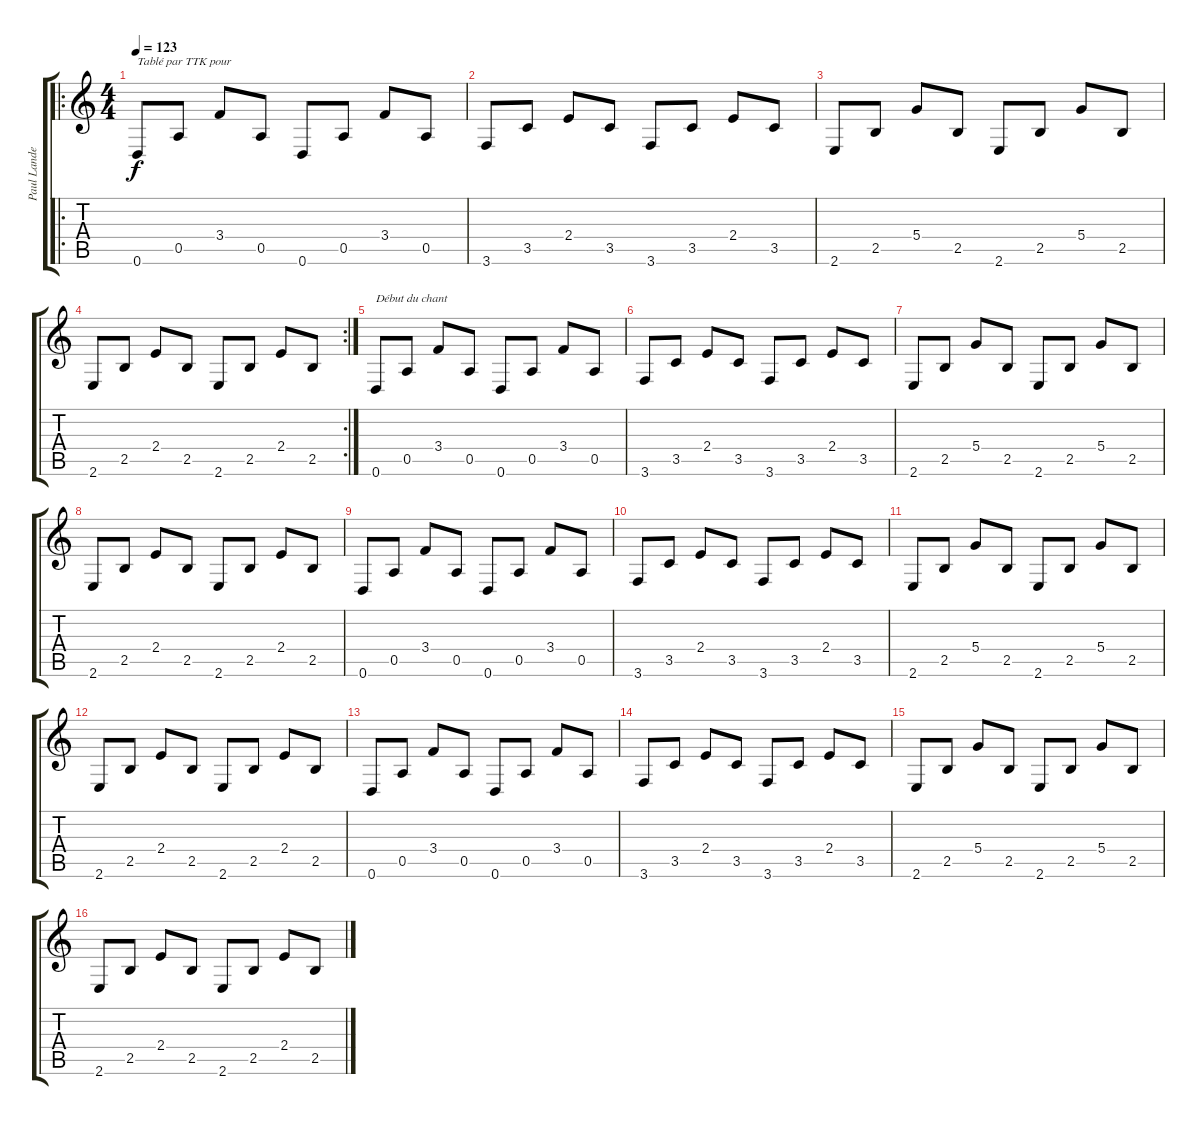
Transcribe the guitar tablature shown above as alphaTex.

\track ("Paul Landers" "Paul Lande") {instrument electricguitarjazz}
\staff {score tabs}
\tuning (E4 B3 G3 D3 A2 D2) {hide}
\ro
\ts (4 4)
\tempo 123
\clef g2
\ks c
0.6.8{txt "Tablé par TTK pour" dy f instrument electricguitarjazz} 0.5.8 3.4.8 0.5.8 0.6.8 0.5.8 3.4.8 0.5.8 |
3.6.8 3.5.8 2.4.8 3.5.8 3.6.8 3.5.8 2.4.8 3.5.8 |
2.6.8 2.5.8 5.4.8 2.5.8 2.6.8 2.5.8 5.4.8 2.5.8 |
\rc 2
2.6.8 2.5.8 2.4.8 2.5.8 2.6.8 2.5.8 2.4.8 2.5.8 |
0.6.8{txt "Début du chant"} 0.5.8 3.4.8 0.5.8 0.6.8 0.5.8 3.4.8 0.5.8 |
3.6.8 3.5.8 2.4.8 3.5.8 3.6.8 3.5.8 2.4.8 3.5.8 |
2.6.8 2.5.8 5.4.8 2.5.8 2.6.8 2.5.8 5.4.8 2.5.8 |
2.6.8 2.5.8 2.4.8 2.5.8 2.6.8 2.5.8 2.4.8 2.5.8 |
0.6.8 0.5.8 3.4.8 0.5.8 0.6.8 0.5.8 3.4.8 0.5.8 |
3.6.8 3.5.8 2.4.8 3.5.8 3.6.8 3.5.8 2.4.8 3.5.8 |
2.6.8 2.5.8 5.4.8 2.5.8 2.6.8 2.5.8 5.4.8 2.5.8 |
2.6.8 2.5.8 2.4.8 2.5.8 2.6.8 2.5.8 2.4.8 2.5.8 |
0.6.8 0.5.8 3.4.8 0.5.8 0.6.8 0.5.8 3.4.8 0.5.8 |
3.6.8 3.5.8 2.4.8 3.5.8 3.6.8 3.5.8 2.4.8 3.5.8 |
2.6.8 2.5.8 5.4.8 2.5.8 2.6.8 2.5.8 5.4.8 2.5.8 |
2.6.8 2.5.8 2.4.8 2.5.8 2.6.8 2.5.8 2.4.8 2.5.8
